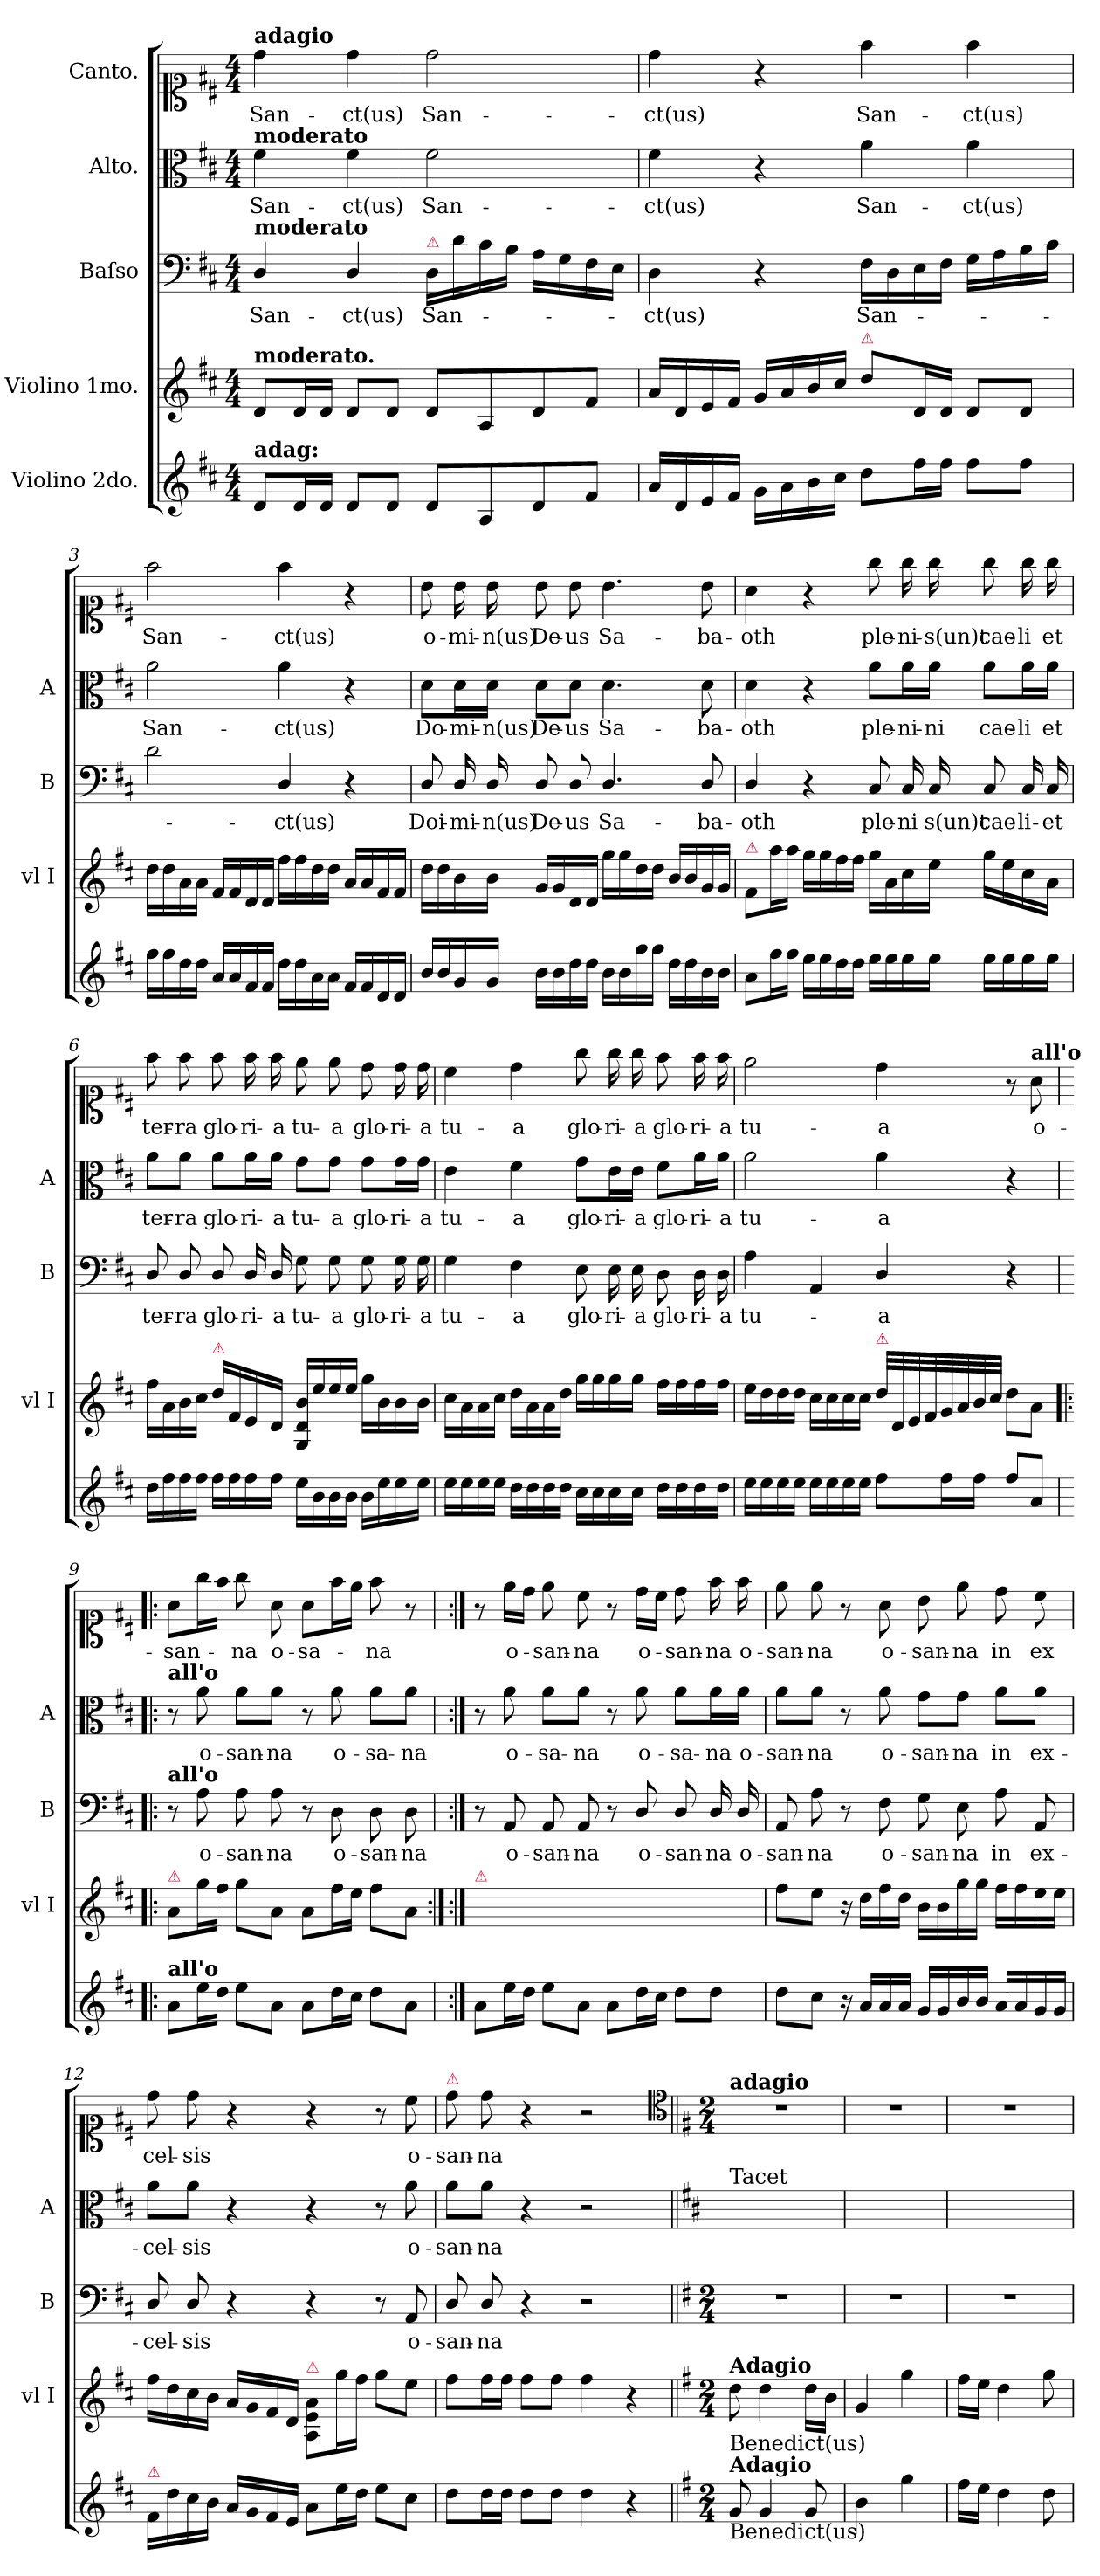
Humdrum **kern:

**kern	**kern	**kern	**text	**kern	**text	**kern	**text
*part5	*part4	*part3	*part3	*part2	*part2	*part1	*part1
*staff5	*staff4	*staff3	*staff3	*staff2	*staff2	*staff1	*staff1
*I"Violino 2do.	*I"Violino 1mo.	*I"Baſso	*	*I"Alto.	*	*I"Canto.	*
*	*I'vl I	*I'B	*	*I'A	*	*	*
*clefG2	*clefG2	*clefF4	*	*clefC3	*	*clefC1	*
*k[f#c#]	*k[f#c#]	*k[f#c#]	*	*k[f#c#]	*	*k[f#c#]	*
*D:	*D:	*D:	*	*D:	*	*D:	*
*M4/4	*M4/4	*M4/4	*	*M4/4	*	*M4/4	*
=1	=1	=1	=1	=1	=1	=1	=1
!	!	!	!	!	!	!LO:TX:a:B:t=adagio	!
!	!	!	!	!LO:TX:a:B:t=moderato	!	!	!
!	!	!LO:TX:a:B:t=moderato	!	!	!	!	!
!	!LO:TX:a:B:t=moderato.	!	!	!	!	!	!
!LO:TX:a:B:t=adag&colon;	!	!	!	!	!	!	!
8d/L	8d/L	4D/	San-	4f#\	San-	4dd\	San-
16d/L	16d/L	.	.	.	.	.	.
16d/JJ	16d/JJ	.	.	.	.	.	.
8d/L	8d/L	4D/	-ct(us)	4f#\	-ct(us)	4dd\	-ct(us)
8d/J	8d/J	.	.	.	.	.	.
!	!	!LO:TX:a:color=crimson:t=⚠	!	!	!	!	!
!	!	!	!LO:LY:i	!	!LO:LY:i	!	!LO:LY:i
8d/L	8d/L	16D/LL	San-	2f#\	San-	2dd\	San-
.	.	16d\	.	.	.	.	.
8A/	8A/	16c#\	.	.	.	.	.
.	.	16B\JJ	.	.	.	.	.
8d/	8d/	16A\LL	.	.	.	.	.
.	.	16G\	.	.	.	.	.
8f#/J	8f#/J	16F#\	.	.	.	.	.
.	.	16E\JJ	.	.	.	.	.
=2	=2	=2	=2	=2	=2	=2	=2
!	!	!	!LO:LY:i	!	!LO:LY:i	!	!LO:LY:i
16a/LL	16a/LL	4D\	-ct(us)	4f#\	-ct(us)	4dd\	-ct(us)
16d/	16d/	.	.	.	.	.	.
16e/	16e/	.	.	.	.	.	.
16f#/JJ	16f#/JJ	.	.	.	.	.	.
16g\LL	16g/LL	4r	.	4r	.	4r	.
16a\	16a/	.	.	.	.	.	.
16b\	16b/	.	.	.	.	.	.
16cc#\JJ	16cc#/JJ	.	.	.	.	.	.
!	!LO:TX:a:color=crimson:t=⚠	!	!	!	!	!	!
!	!	!	!LO:LY:i	!	!LO:LY:i	!	!LO:LY:i
8dd\L	8dd\L	16F#\LL	San-	4a\	San-	4ff#\	San-
.	.	16D\	.	.	.	.	.
16ff#\L	16d/L	16E\	.	.	.	.	.
16ff#\JJ	16d/JJ	16F#\JJ	.	.	.	.	.
!	!	!	!	!	!LO:LY:i	!	!LO:LY:i
8ff#\L	8d/L	16G\LL	.	4a\	-ct(us)	4ff#\	-ct(us)
.	.	16A\	.	.	.	.	.
8ff#\J	8d/J	16B\	.	.	.	.	.
.	.	16c#\JJ	.	.	.	.	.
=3	=3	=3	=3	=3	=3	=3	=3
!	!	!	!	!	!LO:LY:i	!	!LO:LY:i
16ff#\LL	16dd\LL	2d\	.	2a\	San-	2ff#\	San-
16ff#\	16dd\	.	.	.	.	.	.
16dd\	16a\	.	.	.	.	.	.
16dd\JJ	16a\JJ	.	.	.	.	.	.
16a/LL	16f#/LL	.	.	.	.	.	.
16a/	16f#/	.	.	.	.	.	.
16f#/	16d/	.	.	.	.	.	.
16f#/JJ	16d/JJ	.	.	.	.	.	.
!	!	!	!LO:LY:i	!	!LO:LY:i	!	!LO:LY:i
16dd\LL	16ff#\LL	4D/	-ct(us)	4a\	-ct(us)	4ff#\	-ct(us)
16dd\	16ff#\	.	.	.	.	.	.
16a\	16dd\	.	.	.	.	.	.
16a\JJ	16dd\JJ	.	.	.	.	.	.
16f#/LL	16a/LL	4r	.	4r	.	4r	.
16f#/	16a/	.	.	.	.	.	.
16d/	16f#/	.	.	.	.	.	.
16d/JJ	16f#/JJ	.	.	.	.	.	.
=4	=4	=4	=4	=4	=4	=4	=4
16b/LL	16dd\LL	8D/	Doi-	8d\L	Do-	8b\	o-
16b/	16dd\	.	.	.	.	.	.
16g/	16b\	16D/	-mi-	16d\L	-mi-	16b\	-mi-
16g/JJ	16b\JJ	16D/	-n(us)	16d\JJ	-n(us)	16b\	-n(us)
16b\LL	16g/LL	8D/	De-	8d\L	De-	8b\	De-
16b\	16g/	.	.	.	.	.	.
16dd\	16d/	8D/	-us	8d\J	-us	8b\	-us
16dd\JJ	16d/JJ	.	.	.	.	.	.
16b\LL	16gg\LL	4.D/	Sa-	4.d\	Sa-	4.b\	Sa-
16b\	16gg\	.	.	.	.	.	.
16gg\	16dd\	.	.	.	.	.	.
16gg\JJ	16dd\JJ	.	.	.	.	.	.
16dd\LL	16b/LL	.	.	.	.	.	.
16dd\	16b/	.	.	.	.	.	.
16b\	16g/	8D/	-ba-	8d\	-ba-	8b\	-ba-
16b\JJ	16g/JJ	.	.	.	.	.	.
=5	=5	=5	=5	=5	=5	=5	=5
!	!LO:TX:a:color=crimson:t=⚠	!	!	!	!	!	!
8a\L	8f#/L	4D/	-oth	4d\	-oth	4a\	-oth
16ff#\L	16aa\L	.	.	.	.	.	.
16ff#\JJ	16aa\JJ	.	.	.	.	.	.
16ee\LL	16gg\LL	4r	.	4r	.	4r	.
16ee\	16gg\	.	.	.	.	.	.
16dd\	16ff#\	.	.	.	.	.	.
16dd\JJ	16ff#\JJ	.	.	.	.	.	.
16ee\LL	16gg\LL	8C#/	ple-	8a\L	ple-	8gg\	ple-
16ee\	16a\	.	.	.	.	.	.
16ee\	16cc#\	16C#/	-ni	16a\L	-ni-	16gg\	-ni-
16ee\JJ	16ee\JJ	16C#/	s(un)t	16a\JJ	-ni	16gg\	-s(un)t
16ee\LL	16gg\LL	8C#/	cae-	8a\L	cae-	8gg\	cae-
16ee\	16ee\	.	.	.	.	.	.
16ee\	16cc#\	16C#/	-li-	16a\L	-li	16gg\	-li
16ee\JJ	16a\JJ	16C#/	-et	16a\JJ	et	16gg\	et
=6	=6	=6	=6	=6	=6	=6	=6
16dd\LL	16ff#\LL	8D/	ter-	8a\L	ter-	8ff#\	ter-
16ff#\	16a\	.	.	.	.	.	.
16ff#\	16b\	8D/	-ra	8a\J	-ra	8ff#\	-ra
16ff#\JJ	16cc#\JJ	.	.	.	.	.	.
!	!LO:TX:a:color=crimson:t=⚠	!	!	!	!	!	!
16ff#\LL	16dd\LL	8D/	glo-	8a\L	glo-	8ff#\	glo-
16ff#\	16f#/	.	.	.	.	.	.
16ff#\	16e/	16D/	-ri-	16a\L	-ri-	16ff#\	-ri-
16ff#\JJ	16d/JJ	16D/	-a	16a\JJ	-a	16ff#\	-a
16ee\LL	16G/ 16d/ 16b/LL	8G\	tu-	8g\L	tu-	8ee\	tu-
16b\	16ee/	.	.	.	.	.	.
16b\	16ee/	8G\	-a	8g\J	-a	8ee\	-a
16b\JJ	16ee/JJ	.	.	.	.	.	.
16b\LL	16gg\LL	8G\	glo-	8g\L	glo-	8dd\	glo-
16ee\	16b\	.	.	.	.	.	.
16ee\	16b\	16G\	-ri-	16g\L	-ri-	16dd\	-ri-
16ee\JJ	16b\JJ	16G\	-a	16g\JJ	-a	16dd\	-a
=7	=7	=7	=7	=7	=7	=7	=7
16ee\LL	16cc#\LL	4G\	tu-	4e\	tu-	4cc#\	tu-
16ee\	16a\	.	.	.	.	.	.
16ee\	16a\	.	.	.	.	.	.
16ee\JJ	16cc#\JJ	.	.	.	.	.	.
16dd\LL	16dd\LL	4F#\	-a	4f#\	-a	4dd\	-a
16dd\	16a\	.	.	.	.	.	.
16dd\	16a\	.	.	.	.	.	.
16dd\JJ	16dd\JJ	.	.	.	.	.	.
16cc#\LL	16gg\LL	8E\	glo-	8g\L	glo-	8gg\	glo-
16cc#\	16gg\	.	.	.	.	.	.
16cc#\	16gg\	16E\	-ri-	16e\L	-ri-	16gg\	-ri-
16cc#\JJ	16gg\JJ	16E\	-a	16e\JJ	-a	16gg\	-a
!	!	!	!LO:LY:i	!	!LO:LY:i	!	!LO:LY:i
16dd\LL	16ff#\LL	8D\	glo-	8f#\L	glo-	8ff#\	glo-
16dd\	16ff#\	.	.	.	.	.	.
!	!	!	!LO:LY:i	!	!LO:LY:i	!	!LO:LY:i
16dd\	16ff#\	16D\	-ri-	16a\L	-ri-	16ff#\	-ri-
!	!	!	!LO:LY:i	!	!LO:LY:i	!	!LO:LY:i
16dd\JJ	16ff#\JJ	16D\	-a	16a\JJ	-a	16ff#\	-a
=8	=8	=8	=8	=8	=8	=8	=8
16ee\LL	16ee\LL	4A\	tu-	2a\	tu-	2ee\	tu-
16ee\	16dd\	.	.	.	.	.	.
16ee\	16dd\	.	.	.	.	.	.
16ee\JJ	16dd\JJ	.	.	.	.	.	.
16ee\LL	16cc#\LL	4AA/	.	.	.	.	.
16ee\	16cc#\	.	.	.	.	.	.
16ee\	16cc#\	.	.	.	.	.	.
16ee\JJ	16cc#\JJ	.	.	.	.	.	.
!	!LO:TX:a:color=crimson:t=⚠	!	!	!	!	!	!
8ff#\L	32dd\LLL	4D/	-a	4a\	-a	4dd\	-a
.	32d/	.	.	.	.	.	.
.	32e/	.	.	.	.	.	.
.	32f#/	.	.	.	.	.	.
16ff#\L	32g/	.	.	.	.	.	.
.	32a/	.	.	.	.	.	.
16ff#\JJ	32b/	.	.	.	.	.	.
.	32cc#/JJJ	.	.	.	.	.	.
8ff#\L	8dd\L	4r	.	4r	.	8r	.
!	!	!	!	!	!	!LO:TX:a:B:t=all'o	!
8a/J	8a\J	.	.	.	.	8a\	o-
=9	=9!|:	=9	=9	=9	=9	=9	=9
!	!	!	!	!LO:TX:a:B:t=all'o	!	!	!
!	!	!LO:TX:a:B:t=all'o	!	!	!	!	!
!	!LO:TX:a:color=crimson:t=⚠	!	!	!	!	!	!
!LO:TX:a:B:t=all'o	!	!	!	!	!	!	!
8a\L	8a\L	8r	.	8r	.	8a\L	-san-
16ee\L	16gg\L	8A\	o-	8a\	o-	16gg\L	.
16dd\JJ	16ff#\JJ	.	.	.	.	16ff#\JJ	.
8ee\L	8gg\L	8A\	-san-	8a\L	-san-	8gg\	-na
8a\J	8a\J	8A\	-na	8a\J	-na	8a\	o-
8a\L	8a\L	8r	.	8r	.	8a\L	-sa-
!	!	!	!LO:LY:i	!	!LO:LY:i	!	!
16dd\L	16ff#\L	8D\	o-	8a\	o-	16ff#\L	.
16cc#\JJ	16ee\JJ	.	.	.	.	16ee\JJ	.
!	!	!	!LO:LY:i	!	!LO:LY:i	!	!
8dd\L	8ff#\L	8D\	-san-	8a\L	-sa-	8ff#\	-na
!	!	!	!LO:LY:i	!	!LO:LY:i	!	!
8a\J	8a\J	8D\	-na	8a\J	-na	8r	.
=10	=10:|!	=10	=10	=10	=10	=10	=10
!	!LO:TX:a:color=crimson:t=⚠	!	!	!	!	!	!
8a\L	8a\Lyy	8r	.	8r	.	8r	.
!	!	!	!LO:LY:i	!	!LO:LY:i	!	!
16ee\L	16gg\Lyy	8AA/	o-	8a\	o-	16ee\LL	o-
16dd\JJ	16ff#\JJyy	.	.	.	.	16dd\JJ	.
!	!	!	!LO:LY:i	!	!LO:LY:i	!	!
8ee\L	8gg\Lyy	8AA/	-san-	8a\L	-sa-	8ee\	-san-
!	!	!	!LO:LY:i	!	!LO:LY:i	!	!
8a\J	8a\Jyy	8AA/	-na	8a\J	-na	8cc#\	-na
8a\L	8a\Lyy	8r	.	8r	.	8r	.
16dd\L	16ff#\Lyy	8D/	o-	8a\	o-	16dd\LL	o-
16cc#\JJ	16ee\JJyy	.	.	.	.	16cc#\JJ	.
8dd\L	8ff#\Lyy	8D/	-san-	8a\L	-sa-	8dd\	-san-
8dd\J	8a\Jyy	16D/	-na	16a\L	-na	16ff#\	-na
.	.	16D/	o-	16a\JJ	o-	16ff#\	o-
=11	=11	=11	=11	=11	=11	=11	=11
8dd\L	8ff#\L	8AA/	-san-	8a\L	-san-	8ee\	-san-
8cc#\J	8ee\J	8A\	-na	8a\J	-na	8ee\	-na
16r	16r	8r	.	8r	.	8r	.
16a/LL	16dd\LL	.	.	.	.	.	.
16a/	16ff#\	8F#\	o-	8a\	o-	8a\	o-
16a/JJ	16dd\JJ	.	.	.	.	.	.
16g/LL	16b\LL	8G\	-san-	8g\L	-san-	8b\	-san-
16g/	16b\	.	.	.	.	.	.
16b/	16gg\	8E\	-na	8g\J	-na	8ee\	-na
16b/JJ	16gg\JJ	.	.	.	.	.	.
16a/LL	16ff#\LL	8A\	in	8a\L	in	8dd\	in
16a/	16ff#\	.	.	.	.	.	.
16g/	16ee\	8AA/	ex-	8a\J	ex-	8cc#\	ex
16g/JJ	16ee\JJ	.	.	.	.	.	.
=12	=12	=12	=12	=12	=12	=12	=12
!LO:TX:a:color=crimson:t=⚠	!	!	!	!	!	!	!
16f#/LL	16ff#\LL	8D/	-cel-	8a\L	-cel-	8dd\	cel-
16dd\	16dd\	.	.	.	.	.	.
16cc#\	16cc#\	8D/	-sis	8a\J	-sis	8dd\	-sis
16b\JJ	16b\JJ	.	.	.	.	.	.
16a/LL	16a/LL	4r	.	4r	.	4r	.
16g/	16g/	.	.	.	.	.	.
16f#/	16f#/	.	.	.	.	.	.
16e/JJ	16d/JJ	.	.	.	.	.	.
!	!LO:TX:a:color=crimson:t=⚠	!	!	!	!	!	!
8a\L	8A/ 8e/ 8a/L	4r	.	4r	.	4r	.
16ee\L	16gg\L	.	.	.	.	.	.
16dd\JJ	16ff#\JJ	.	.	.	.	.	.
8ee\L	8gg\L	8r	.	8r	.	8r	.
8cc#\J	8ee\J	8AA/	o-	8a\	o-	8cc#\	o-
=13	=13	=13	=13	=13	=13	=13	=13
8dd\L	8ff#\L	8D/	-san-	8a\L	-san-	8dd\	-san-
16dd\L	16ff#\L	8D/	-na	8a\J	-na	8dd\	-na
16dd\JJ	16ff#\JJ	.	.	.	.	.	.
8dd\L	8ff#\L	4r	.	4r	.	4r	.
8dd\J	8ff#\J	.	.	.	.	.	.
4dd\	4ff#\	2r	.	2r	.	2r	.
4r	4r	.	.	.	.	.	.
*	*	*	*	*	*	*clefC4	*
!	!	!	!	!	!	!LO:TX:a:color=crimson:t=⚠	!
=14||	=14||	=14||	=14||	=14||	=14||	=14||	=14||
*k[f#]	*k[f#]	*k[f#]	*	*	*	*k[f#]	*
*M2/4	*M2/4	*M2/4	*	*	*	*M2/4	*
!	!	!	!	!	!	!LO:TX:a:B:t=adagio	!
!	!	!	!	!LO:TX:a:t=Tacet	!	!	!
!	!LO:TX:b:t=Benedict(us)	!	!	!	!	!	!
!	!LO:TX:a:B:t=Adagio	!	!	!	!	!	!
!LO:TX:b:t=Benedict(us)	!	!	!	!	!	!	!
!LO:TX:a:B:t=Adagio	!	!	!	!	!	!	!
8g/	8dd\	2r	.	2ryy	.	2r	.
4g/	4dd\	.	.	.	.	.	.
8g/	16dd\LL	.	.	.	.	.	.
.	16b\JJ	.	.	.	.	.	.
=15	=15	=15	=15	=15	=15	=15	=15
4b\	4g/	2r	.	2ryy	.	2r	.
4gg\	4gg\	.	.	.	.	.	.
=16	=16	=16	=16	=16	=16	=16	=16
16ff#\LL	16ff#\LL	2r	.	2ryy	.	2r	.
16ee\JJ	16ee\JJ	.	.	.	.	.	.
4dd\	4dd\	.	.	.	.	.	.
8dd\	8gg\	.	.	.	.	.	.
=	=	=	=	=	=	=	=
*-	*-	*-	*-	*-	*-	*-	*-
